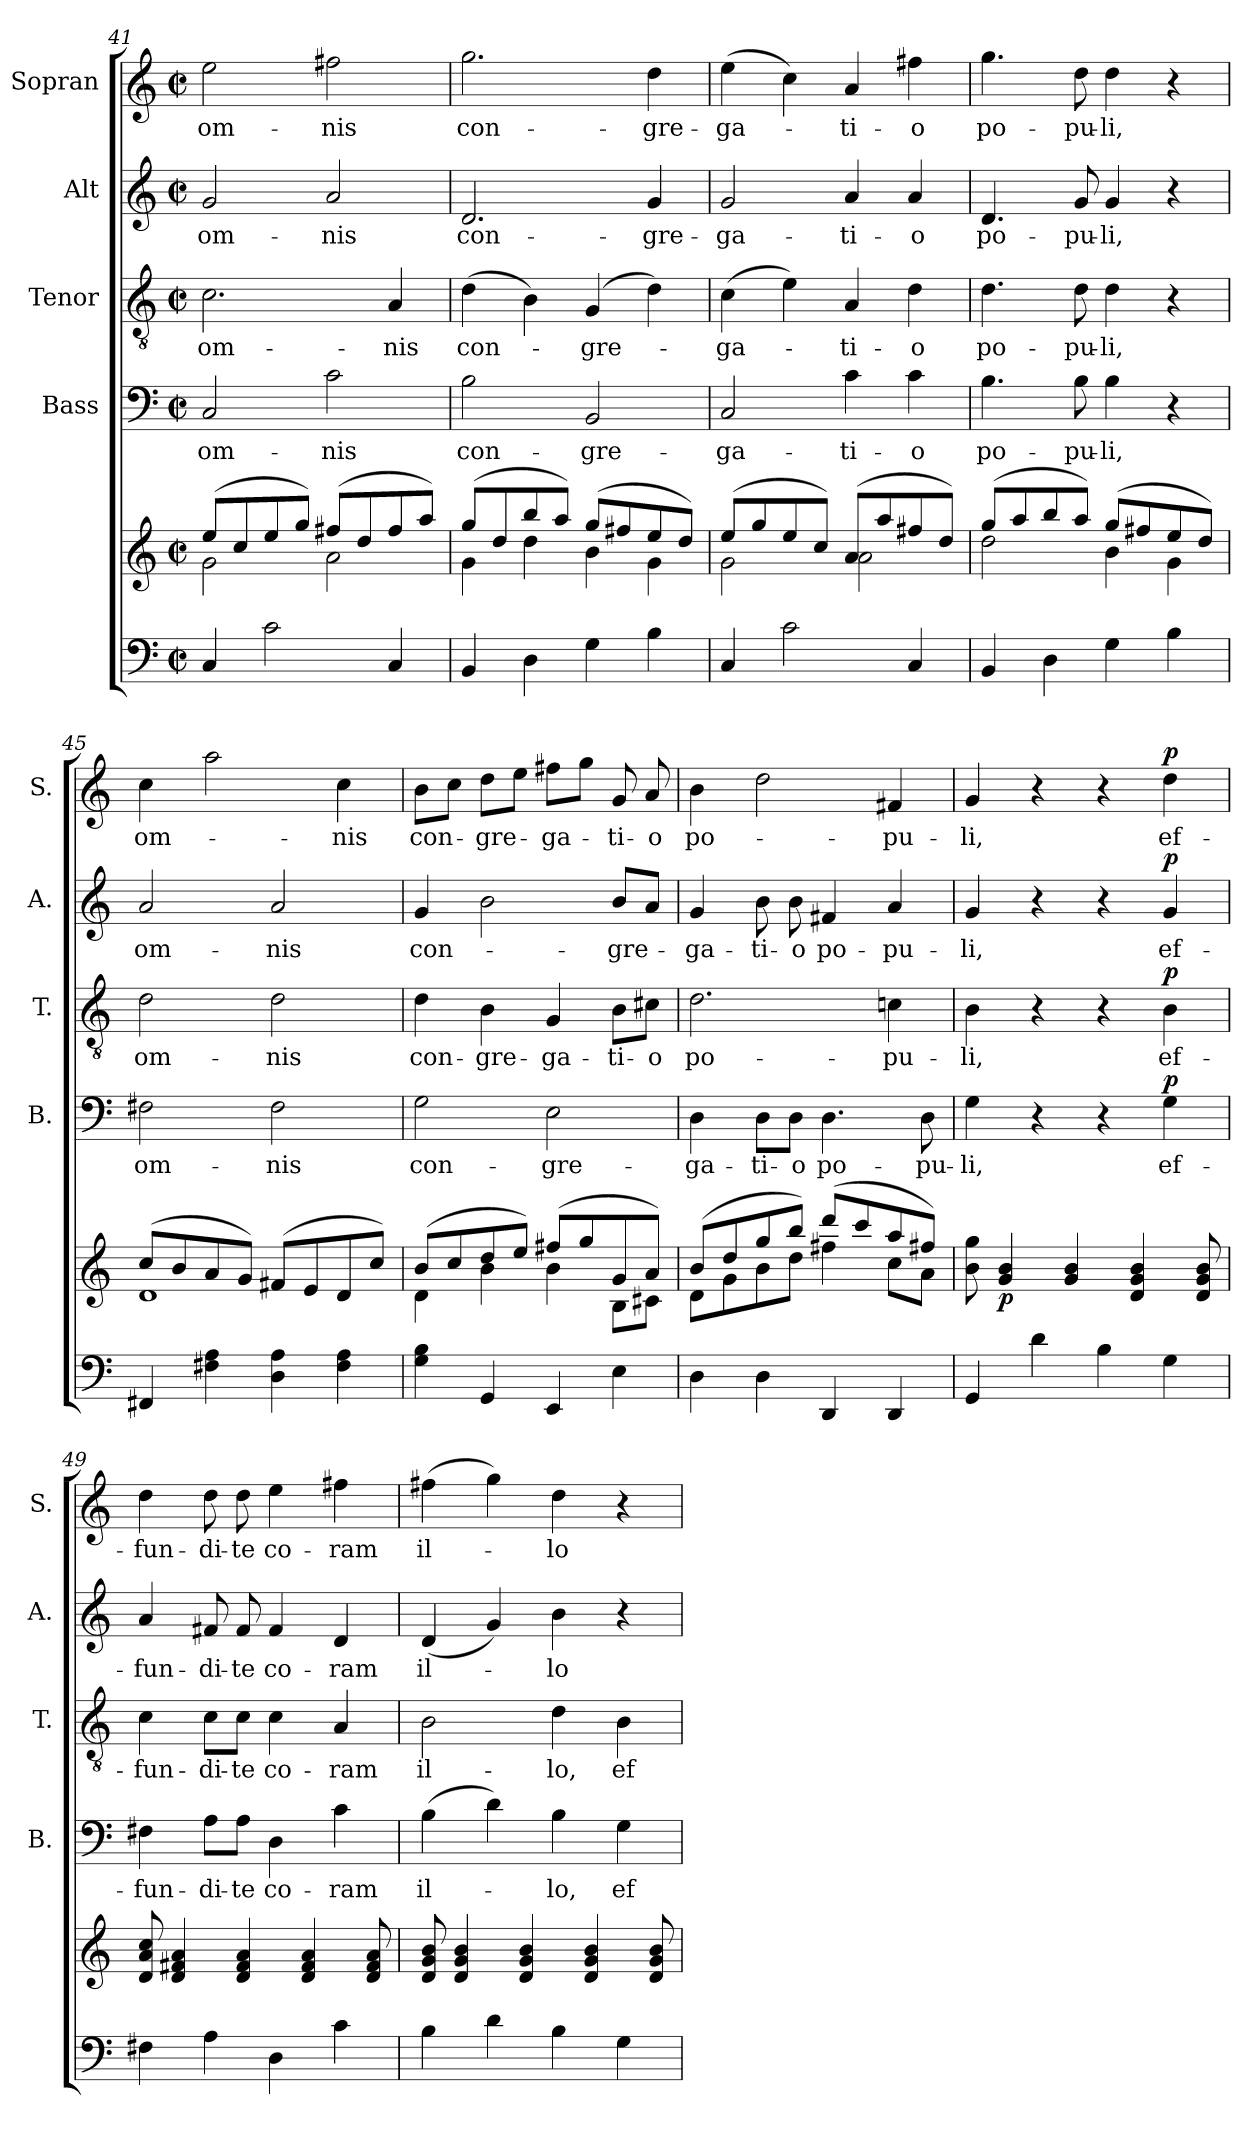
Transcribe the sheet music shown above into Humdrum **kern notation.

**kern	**kern	**dynam	**kern	**text	**dynam	**kern	**text	**dynam	**kern	**text	**dynam	**kern	**text	**dynam
*part5	*part5	*part5	*part4	*part4	*part4	*part3	*part3	*part3	*part2	*part2	*part2	*part1	*part1	*part1
*staff6	*staff5	*staff5/6	*staff4	*staff4	*staff4	*staff3	*staff3	*staff3	*staff2	*staff2	*staff2	*staff1	*staff1	*staff1
*	*	*	*I"Bass	*	*	*I"Tenor	*	*	*I"Alt	*	*	*I"Sopran	*	*
*	*	*	*I'B.	*	*	*I'T.	*	*	*I'A.	*	*	*I'S.	*	*
*clefF4	*clefG2	*	*clefF4	*	*	*clefGv2	*	*	*clefG2	*	*	*clefG2	*	*
*k[]	*k[]	*	*k[]	*	*	*k[]	*	*	*k[]	*	*	*k[]	*	*
*C:	*C:	*	*C:	*	*	*C:	*	*	*C:	*	*	*C:	*	*
*M2/2	*M2/2	*	*M2/2	*	*	*M2/2	*	*	*M2/2	*	*	*M2/2	*	*
*met(c|)	*met(c|)	*	*met(c|)	*	*	*met(c|)	*	*	*met(c|)	*	*	*met(c|)	*	*
=41	=41	=41	=41	=41	=41	=41	=41	=41	=41	=41	=41	=41	=41	=41
*	*^	*	*	*	*	*	*	*	*	*	*	*	*	*
!	!	!	!	!	!LO:LY:b	!	!	!LO:LY:b	!	!	!LO:LY:b	!	!	!LO:LY:b	!
4C/	(>8ee/L	2g\	.	2C/	om-	.	2.c\	om-	.	2g/	om-	.	2ee\	om-	.
.	8cc/	.	.	.	.	.	.	.	.	.	.	.	.	.	.
2c\	8ee/	.	.	.	.	.	.	.	.	.	.	.	.	.	.
.	8gg/J)	.	.	.	.	.	.	.	.	.	.	.	.	.	.
!	!	!	!	!	!LO:LY:b	!	!	!	!	!	!LO:LY:b	!	!	!LO:LY:b	!
.	(>8ff#X/L	2a\	.	2c\	-nis	.	.	.	.	2a/	-nis	.	2ff#X\	-nis	.
.	8dd/	.	.	.	.	.	.	.	.	.	.	.	.	.	.
!	!	!	!	!	!	!	!	!LO:LY:b	!	!	!	!	!	!	!
4C/	8ff#/	.	.	.	.	.	4A/	-nis	.	.	.	.	.	.	.
.	8aa/J)	.	.	.	.	.	.	.	.	.	.	.	.	.	.
=42	=42	=42	=42	=42	=42	=42	=42	=42	=42	=42	=42	=42	=42	=42	=42
!	!	!	!	!	!LO:LY:b	!	!	!LO:LY:b	!	!	!LO:LY:b	!	!	!LO:LY:b	!
4BB/	(>8gg/L	4g\	.	2B\	con-	.	(>4d\	con-	.	2.d/	con-	.	2.gg\	con-	.
.	8dd/	.	.	.	.	.	.	.	.	.	.	.	.	.	.
4D\	8bb/	4dd\	.	.	.	.	4B\)	.	.	.	.	.	.	.	.
.	8aa/J)	.	.	.	.	.	.	.	.	.	.	.	.	.	.
!	!	!	!	!	!LO:LY:b	!	!	!LO:LY:b	!	!	!	!	!	!	!
4G\	(>8gg/L	4b\	.	2BB/	-gre-	.	(4G/	-gre-	.	.	.	.	.	.	.
.	8ff#X/	.	.	.	.	.	.	.	.	.	.	.	.	.	.
!	!	!	!	!	!	!	!	!	!	!	!LO:LY:b	!	!	!LO:LY:b	!
4B\	8ee/	4g\	.	.	.	.	4d\)	.	.	4g/	-gre-	.	4dd\	-gre-	.
.	8dd/J)	.	.	.	.	.	.	.	.	.	.	.	.	.	.
=43	=43	=43	=43	=43	=43	=43	=43	=43	=43	=43	=43	=43	=43	=43	=43
!	!	!	!	!	!LO:LY:b	!	!	!LO:LY:b	!	!	!LO:LY:b	!	!	!LO:LY:b	!
4C/	(>8ee/L	2g\	.	2C/	-ga-	.	(>4c\	-ga-	.	2g/	-ga-	.	(>4ee\	-ga-	.
.	8gg/	.	.	.	.	.	.	.	.	.	.	.	.	.	.
2c\	8ee/	.	.	.	.	.	4e\)	.	.	.	.	.	4cc\)	.	.
.	8cc/J)	.	.	.	.	.	.	.	.	.	.	.	.	.	.
!	!	!	!	!	!LO:LY:b	!	!	!LO:LY:b	!	!	!LO:LY:b	!	!	!LO:LY:b	!
.	(>8a/L	2a\	.	4c\	-ti-	.	4A/	-ti-	.	4a/	-ti-	.	4a/	-ti-	.
.	8aa/	.	.	.	.	.	.	.	.	.	.	.	.	.	.
!	!	!	!	!	!LO:LY:b	!	!	!LO:LY:b	!	!	!LO:LY:b	!	!	!LO:LY:b	!
4C/	8ff#X/	.	.	4c\	-o	.	4d\	-o	.	4a/	-o	.	4ff#X\	-o	.
.	8dd/J)	.	.	.	.	.	.	.	.	.	.	.	.	.	.
=44	=44	=44	=44	=44	=44	=44	=44	=44	=44	=44	=44	=44	=44	=44	=44
!	!	!	!	!	!LO:LY:b	!	!	!LO:LY:b	!	!	!LO:LY:b	!	!	!LO:LY:b	!
4BB/	(>8gg/L	2dd\	.	4.B\	po-	.	4.d\	po-	.	4.d/	po-	.	4.gg\	po-	.
.	8aa/	.	.	.	.	.	.	.	.	.	.	.	.	.	.
4D\	8bb/	.	.	.	.	.	.	.	.	.	.	.	.	.	.
!	!	!	!	!	!LO:LY:b	!	!	!LO:LY:b	!	!	!LO:LY:b	!	!	!LO:LY:b	!
.	8aa/J)	.	.	8B\	-pu-	.	8d\	-pu-	.	8g/	-pu-	.	8dd\	-pu-	.
!	!	!	!	!	!LO:LY:b	!	!	!LO:LY:b	!	!	!LO:LY:b	!	!	!LO:LY:b	!
4G\	(>8gg/L	4b\	.	4B\	-li,	.	4d\	-li,	.	4g/	-li,	.	4dd\	-li,	.
.	8ff#X/	.	.	.	.	.	.	.	.	.	.	.	.	.	.
4B\	8ee/	4g\	.	4r	.	.	4r	.	.	4r	.	.	4r	.	.
.	8dd/J)	.	.	.	.	.	.	.	.	.	.	.	.	.	.
!!LO:PB:g=z
=45	=45	=45	=45	=45	=45	=45	=45	=45	=45	=45	=45	=45	=45	=45	=45
!	!	!	!	!	!LO:LY:b	!	!	!LO:LY:b	!	!	!LO:LY:b	!	!	!LO:LY:b	!
4FF#X/	(>8cc/L	1d	.	2F#X\	om-	.	2d\	om-	.	2a/	om-	.	4cc\	om-	.
.	8b/	.	.	.	.	.	.	.	.	.	.	.	.	.	.
4F#X\ 4A\	8a/	.	.	.	.	.	.	.	.	.	.	.	2aa\	.	.
.	8g/J)	.	.	.	.	.	.	.	.	.	.	.	.	.	.
!	!	!	!	!	!LO:LY:b	!	!	!LO:LY:b	!	!	!LO:LY:b	!	!	!	!
4D\ 4A\	(>8f#X/L	.	.	2F#\	-nis	.	2d\	-nis	.	2a/	-nis	.	.	.	.
.	8e/	.	.	.	.	.	.	.	.	.	.	.	.	.	.
!	!	!	!	!	!	!	!	!	!	!	!	!	!	!LO:LY:b	!
4F#\ 4A\	8d/	.	.	.	.	.	.	.	.	.	.	.	4cc\	-nis	.
.	8cc/J)	.	.	.	.	.	.	.	.	.	.	.	.	.	.
=46	=46	=46	=46	=46	=46	=46	=46	=46	=46	=46	=46	=46	=46	=46	=46
!	!	!	!	!	!LO:LY:b	!	!	!LO:LY:b	!	!	!LO:LY:b	!	!	!LO:LY:b	!
4G\ 4B\	(>8b/L	4d\	.	2G\	con-	.	4d\	con-	.	4g/	con-	.	8b\L	con-	.
.	8cc/	.	.	.	.	.	.	.	.	.	.	.	8cc\J	.	.
!	!	!	!	!	!	!	!	!LO:LY:b	!	!	!	!	!	!LO:LY:b	!
4GG/	8dd/	4b\	.	.	.	.	4B\	-gre-	.	2b\	.	.	8dd\L	-gre-	.
.	8ee/J)	.	.	.	.	.	.	.	.	.	.	.	8ee\J	.	.
!	!	!	!	!	!LO:LY:b	!	!	!LO:LY:b	!	!	!	!	!	!LO:LY:b	!
4EE/	(>8ff#X/L	4b\	.	2E\	-gre-	.	4G/	-ga-	.	.	.	.	8ff#X\L	-ga-	.
.	8gg/	.	.	.	.	.	.	.	.	.	.	.	8gg\J	.	.
!	!	!	!	!	!	!	!	!LO:LY:b	!	!	!LO:LY:b	!	!	!LO:LY:b	!
4E\	8g/	8B\L	.	.	.	.	8B\L	-ti-	.	8b/L	-gre-	.	8g/	-ti-	.
!	!	!	!	!	!	!	!	!LO:LY:b	!	!	!	!	!	!LO:LY:b	!
.	8a/J)	8c#X\J	.	.	.	.	8c#X\J	-o	.	8a/J	.	.	8a/	-o	.
=47	=47	=47	=47	=47	=47	=47	=47	=47	=47	=47	=47	=47	=47	=47	=47
!	!	!	!	!	!LO:LY:b	!	!	!LO:LY:b	!	!	!LO:LY:b	!	!	!LO:LY:b	!
4D\	(>8b/L	8d\L	.	4D\	-ga-	.	2.d\	po-	.	4g/	-ga-	.	4b\	po-	.
.	8dd/	8g\	.	.	.	.	.	.	.	.	.	.	.	.	.
!	!	!	!	!	!LO:LY:b	!	!	!	!	!	!LO:LY:b	!	!	!	!
4D\	8gg/	8b\	.	8D\L	-ti-	.	.	.	.	8b\	-ti-	.	2dd\	.	.
!	!	!	!	!	!LO:LY:b	!	!	!	!	!	!LO:LY:b	!	!	!	!
.	8bb/J)	8dd\J	.	8D\J	-o	.	.	.	.	8b\	-o	.	.	.	.
!	!	!	!	!	!LO:LY:b	!	!	!	!	!	!LO:LY:b	!	!	!	!
4DD/	(>8ddd/L	4ff#X\	.	4.D\	po-	.	.	.	.	4f#X/	po-	.	.	.	.
.	8ccc/	.	.	.	.	.	.	.	.	.	.	.	.	.	.
!	!	!	!	!	!	!	!	!LO:LY:b	!	!	!LO:LY:b	!	!	!LO:LY:b	!
4DD/	8aa/	8cc\L	.	.	.	.	4cn\	-pu-	.	4a/	-pu-	.	4f#X/	-pu-	.
!	!	!	!	!	!LO:LY:b	!	!	!	!	!	!	!	!	!	!
.	8ff#X/J)	8a\J	.	8D\	-pu-	.	.	.	.	.	.	.	.	.	.
=48	=48	=48	=48	=48	=48	=48	=48	=48	=48	=48	=48	=48	=48	=48	=48
!	!	!	!	!	!LO:LY:b	!	!	!LO:LY:b	!	!	!LO:LY:b	!	!	!LO:LY:b	!
*	*v	*v	*	*	*	*	*	*	*	*	*	*	*	*	*
4GG/	8b\ 8gg\	.	4G\	-li,	.	4B\	-li,	.	4g/	-li,	.	4g/	-li,	.
!	!	!LO:DY:b	!	!	!	!	!	!	!	!	!	!	!	!
.	4g/ 4b/	p	.	.	.	.	.	.	.	.	.	.	.	.
4d\	.	.	4r	.	.	4r	.	.	4r	.	.	4r	.	.
.	4g/ 4b/	.	.	.	.	.	.	.	.	.	.	.	.	.
4B\	.	.	4r	.	.	4r	.	.	4r	.	.	4r	.	.
.	4d/ 4g/ 4b/	.	.	.	.	.	.	.	.	.	.	.	.	.
!	!	!	!	!LO:LY:b	!LO:DY:a	!	!LO:LY:b	!LO:DY:a	!	!LO:LY:b	!LO:DY:a	!	!LO:LY:b	!LO:DY:a
4G\	.	.	4G\	ef-	p	4B\	ef-	p	4g/	ef-	p	4dd\	ef-	p
.	8d/ 8g/ 8b/	.	.	.	.	.	.	.	.	.	.	.	.	.
!!LO:LB:g=z
=49	=49	=49	=49	=49	=49	=49	=49	=49	=49	=49	=49	=49	=49	=49
!	!	!	!	!LO:LY:b	!	!	!LO:LY:b	!	!	!LO:LY:b	!	!	!LO:LY:b	!
4F#X\	8d/ 8a/ 8cc/	.	4F#X\	-fun-	.	4c\	-fun-	.	4a/	-fun-	.	4dd\	-fun-	.
.	4d/ 4f#X/ 4a/	.	.	.	.	.	.	.	.	.	.	.	.	.
!	!	!	!	!LO:LY:b	!	!	!LO:LY:b	!	!	!LO:LY:b	!	!	!LO:LY:b	!
4A\	.	.	8A\L	-di-	.	8c\L	-di-	.	8f#X/	-di-	.	8dd\	-di-	.
!	!	!	!	!LO:LY:b	!	!	!LO:LY:b	!	!	!LO:LY:b	!	!	!LO:LY:b	!
.	4d/ 4f#/ 4a/	.	8A\J	-te	.	8c\J	-te	.	8f#/	-te	.	8dd\	-te	.
!	!	!	!	!LO:LY:b	!	!	!LO:LY:b	!	!	!LO:LY:b	!	!	!LO:LY:b	!
4D\	.	.	4D\	co-	.	4c\	co-	.	4f#/	co-	.	4ee\	co-	.
.	4d/ 4f#/ 4a/	.	.	.	.	.	.	.	.	.	.	.	.	.
!	!	!	!	!LO:LY:b	!	!	!LO:LY:b	!	!	!LO:LY:b	!	!	!LO:LY:b	!
4c\	.	.	4c\	-ram	.	4A/	-ram	.	4d/	-ram	.	4ff#X\	-ram	.
.	8d/ 8f#/ 8a/	.	.	.	.	.	.	.	.	.	.	.	.	.
=50	=50	=50	=50	=50	=50	=50	=50	=50	=50	=50	=50	=50	=50	=50
!	!	!	!	!LO:LY:b	!	!	!LO:LY:b	!	!	!LO:LY:b	!	!	!LO:LY:b	!
4B\	8d/ 8g/ 8b/	.	(>4B\	il-	.	2B\	il-	.	(<4d/	il-	.	(>4ff#X\	il-	.
.	4d/ 4g/ 4b/	.	.	.	.	.	.	.	.	.	.	.	.	.
4d\	.	.	4d\)	.	.	.	.	.	4g/)	.	.	4gg\)	.	.
.	4d/ 4g/ 4b/	.	.	.	.	.	.	.	.	.	.	.	.	.
!	!	!	!	!LO:LY:b	!	!	!LO:LY:b	!	!	!LO:LY:b	!	!	!LO:LY:b	!
4B\	.	.	4B\	-lo,	.	4d\	-lo,	.	4b\	-lo	.	4dd\	-lo	.
.	4d/ 4g/ 4b/	.	.	.	.	.	.	.	.	.	.	.	.	.
!	!	!	!	!LO:LY:b	!	!	!LO:LY:b	!	!	!	!	!	!	!
4G\	.	.	4G\	ef-	.	4B\	ef-	.	4r	.	.	4r	.	.
.	8d/ 8g/ 8b/	.	.	.	.	.	.	.	.	.	.	.	.	.
=	=	=	=	=	=	=	=	=	=	=	=	=	=	=
*-	*-	*-	*-	*-	*-	*-	*-	*-	*-	*-	*-	*-	*-	*-
